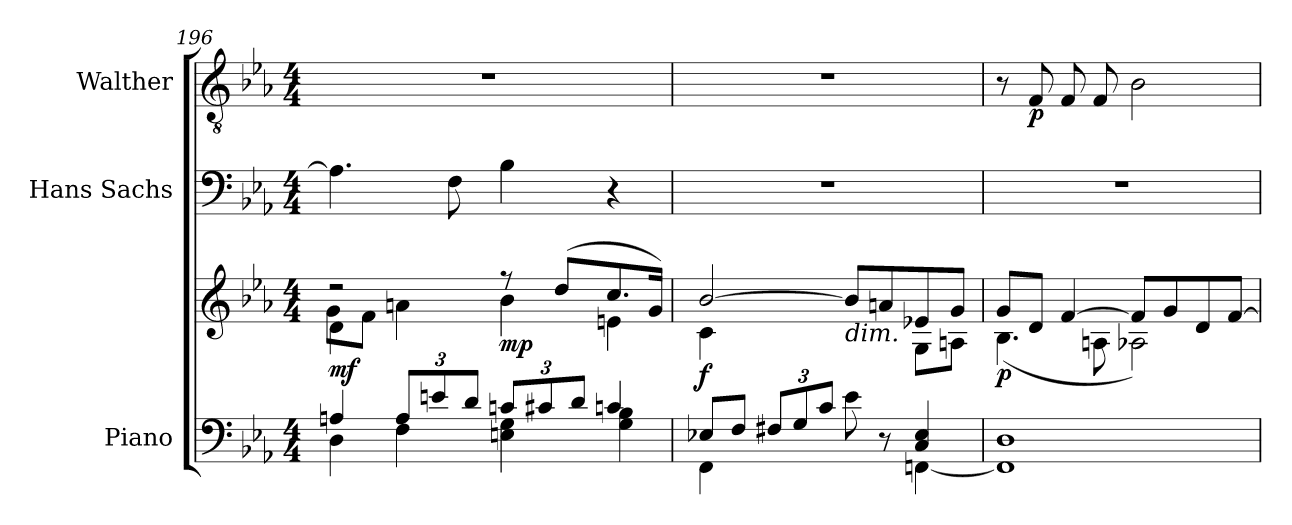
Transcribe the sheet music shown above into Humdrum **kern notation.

**kern	**kern	**dynam	**kern	**kern	**dynam
*part3	*part3	*part3	*part2	*part1	*part1
*staff4	*staff3	*staff3/4	*staff2	*staff1	*staff1
*I"Piano	*	*	*I"Hans Sachs	*I"Walther	*
*I'Pno.	*	*	*I'H. S.	*I'W.	*
*clefF4	*clefG2	*	*clefF4	*clefGv2	*
*k[b-e-a-]	*k[b-e-a-]	*	*k[b-e-a-]	*k[b-e-a-]	*
*M4/4	*M4/4	*	*M4/4	*M4/4	*
=196	=196	=196	=196	=196	=196
*^	*^	*	*	*	*
*	*	*	*^	*	*	*	*
!	!	!	!	!	!LO:DY:b	!	!	!
4An/	4D\	2rdd	4d\	8g\L	mf	4.A\]	1r	.
.	.	.	.	8f\J	.	.	.	.
*Xbrackettup	*	*	*	*	*	*	*	*
12A/L	4F\	.	4an\	2.ryy	.	.	.	.
12en/	.	.	.	.	.	.	.	.
.	.	.	.	.	.	8F\	.	.
12d/J	.	.	.	.	.	.	.	.
!	!	!	!	!	!LO:DY:b	!	!	!
12cn/L	4En\ 4G\	8r	4b-\	.	mp	4B-\	.	.
12c#X/	.	.	.	.	.	.	.	.
.	.	(>8dd/L	.	.	.	.	.	.
12d/J	.	.	.	.	.	.	.	.
4cn/	4G\ 4B-\	8.cc/	4en\	.	.	4r	.	.
.	.	16g/Jk)	.	.	.	.	.	.
*	*	*	*v	*v	*	*	*	*
=197	=197	=197	=197	=197	=197	=197	=197
!	!	!	!	!LO:DY:b	!	!	!
8E-X/L	4FF\	[2b-/	4c\	f	1r	1r	.
8F/J	.	.	.	.	.	.	.
12F#X/L	2ryy	.	2ryy	.	.	.	.
12G/	.	.	.	.	.	.	.
12c/J	.	.	.	.	.	.	.
!	!	!LO:TX:b:i:t=dim.	!	!	!	!	!
8e-\	.	8b-/L]	.	.	.	.	.
8r	.	8an/	.	.	.	.	.
4C/ 4E-/	[4FFn\	8e-X/	8G\L	.	.	.	.
.	.	8g/J	8An\J	.	.	.	.
*v	*v	*	*	*	*	*	*
!!LO:LB:g=z
=198	=198	=198	=198	=198	=198	=198
!	!	!	!LO:DY:b	!	!	!
1FF] 1D	8g/L	(<4.B-\	p	1r	8r	.
!	!	!	!	!	!	!LO:DY:b
.	8d/J	.	.	.	8F/	p
.	[4f/	.	.	.	8F/	.
.	.	8An\	.	.	8F/	.
.	8f/L]	2A-X\)	.	.	2B-\	.
.	8g/	.	.	.	.	.
.	8d/	.	.	.	.	.
.	[8f/J	.	.	.	.	.
*	*v	*v	*	*	*	*
=	=	=	=	=	=
*-	*-	*-	*-	*-	*-
